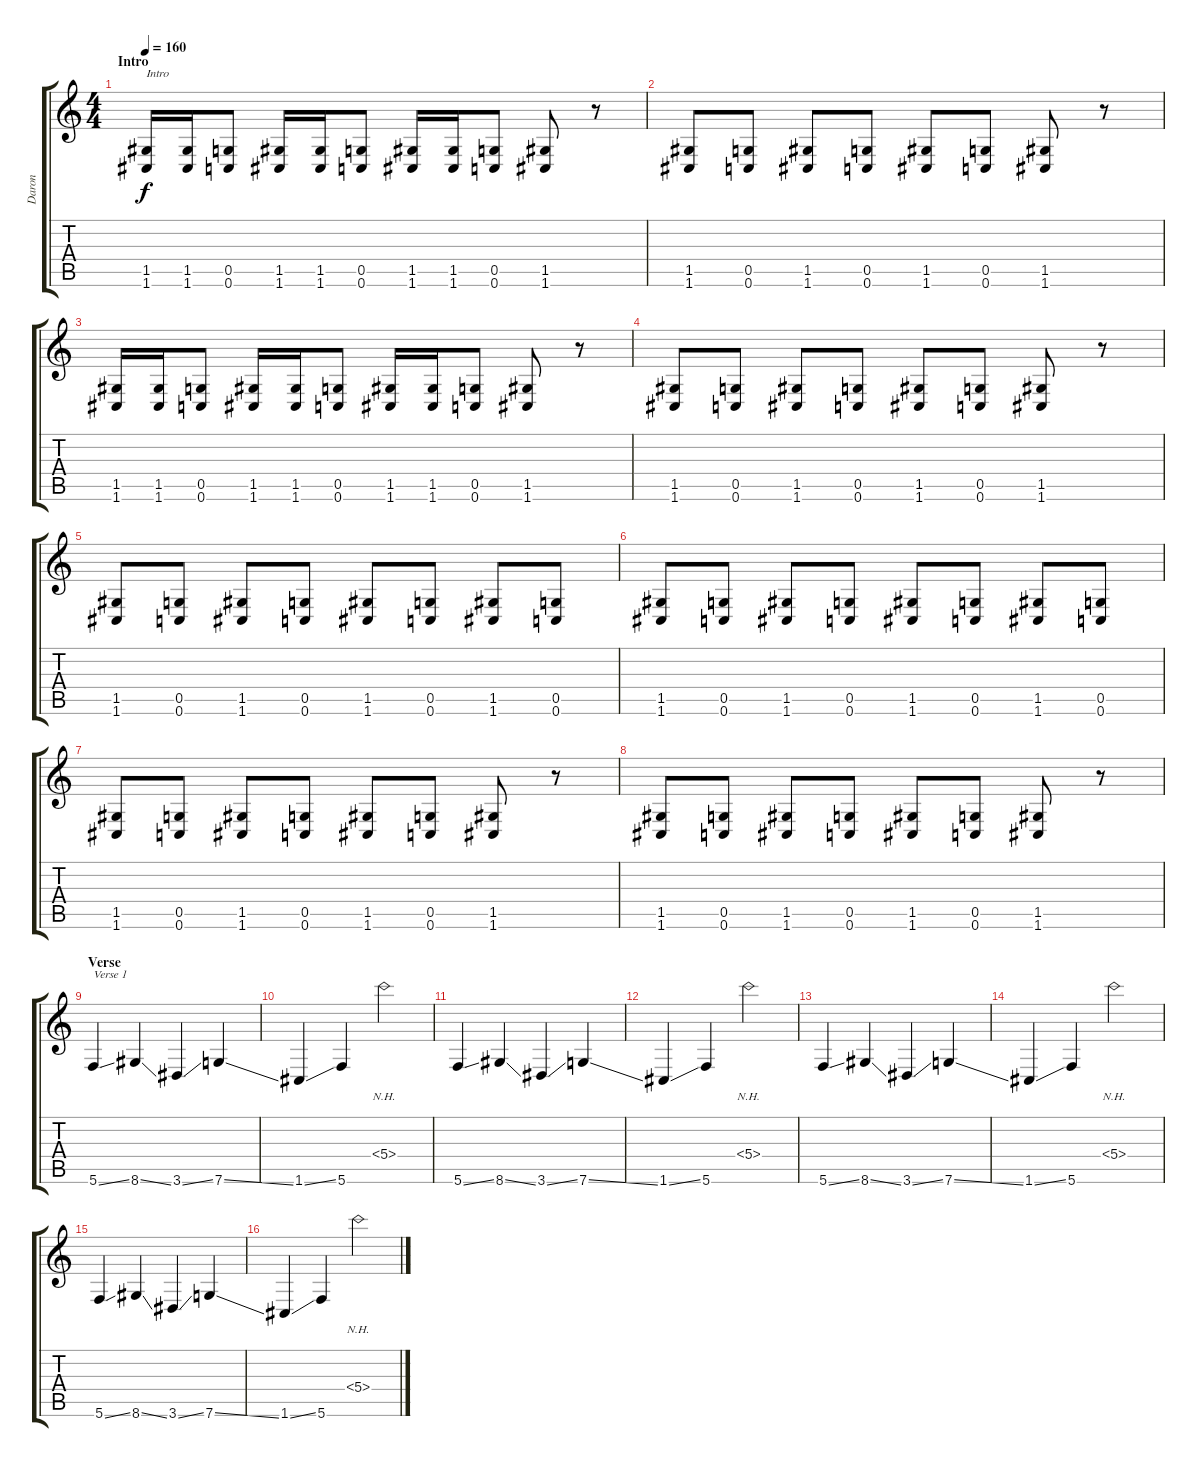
\track ("Daron" "Daron") {instrument distortionguitar}
\staff {score tabs}
\tuning (D4 A3 F3 C3 G2 C2) {hide}
\ts (4 4)
\section ("" "Intro")
\tempo 160
\clef g2
\ks c
(1.5 1.6).16{txt "Intro" dy f instrument distortionguitar} (1.5 1.6).16 (0.5 0.6).8 (1.5 1.6).16 (1.5 1.6).16 (0.5 0.6).8 (1.5 1.6).16 (1.5 1.6).16 (0.5 0.6).8 (1.5 1.6).8 r.8 |
(1.5 1.6).8 (0.5 0.6).8 (1.5 1.6).8 (0.5 0.6).8 (1.5 1.6).8 (0.5 0.6).8 (1.5 1.6).8 r.8 |
(1.5 1.6).16 (1.5 1.6).16 (0.5 0.6).8 (1.5 1.6).16 (1.5 1.6).16 (0.5 0.6).8 (1.5 1.6).16 (1.5 1.6).16 (0.5 0.6).8 (1.5 1.6).8 r.8 |
(1.5 1.6).8 (0.5 0.6).8 (1.5 1.6).8 (0.5 0.6).8 (1.5 1.6).8 (0.5 0.6).8 (1.5 1.6).8 r.8 |
(1.5 1.6).8 (0.5 0.6).8 (1.5 1.6).8 (0.5 0.6).8 (1.5 1.6).8 (0.5 0.6).8 (1.5 1.6).8 (0.5 0.6).8 |
(1.5 1.6).8 (0.5 0.6).8 (1.5 1.6).8 (0.5 0.6).8 (1.5 1.6).8 (0.5 0.6).8 (1.5 1.6).8 (0.5 0.6).8 |
(1.5 1.6).8 (0.5 0.6).8 (1.5 1.6).8 (0.5 0.6).8 (1.5 1.6).8 (0.5 0.6).8 (1.5 1.6).8 r.8 |
(1.5 1.6).8 (0.5 0.6).8 (1.5 1.6).8 (0.5 0.6).8 (1.5 1.6).8 (0.5 0.6).8 (1.5 1.6).8 r.8 |
\section ("" "Verse")
5.6{ss}.4{txt "Verse 1"} 8.6{ss}.4 3.6{ss}.4 7.6{ss}.4 |
1.6{ss}.4 5.6.4 5.4{nh}.2 |
5.6{ss}.4 8.6{ss}.4 3.6{ss}.4 7.6{ss}.4 |
1.6{ss}.4 5.6.4 5.4{nh}.2 |
5.6{ss}.4 8.6{ss}.4 3.6{ss}.4 7.6{ss}.4 |
1.6{ss}.4 5.6.4 5.4{nh}.2 |
5.6{ss}.4 8.6{ss}.4 3.6{ss}.4 7.6{ss}.4 |
1.6{ss}.4 5.6.4 5.4{nh}.2
